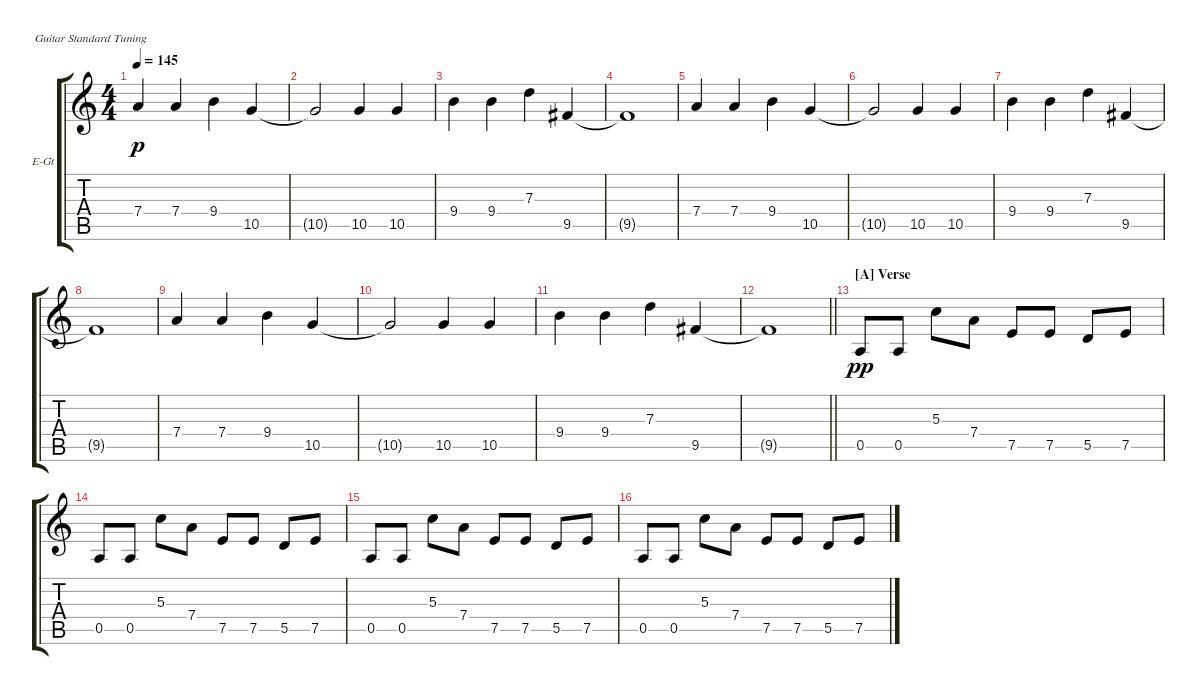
\bracketExtendMode groupsimilarinstruments
\firstSystemTrackNameOrientation horizontal
\otherSystemsTrackNameOrientation horizontal
\track ("Nick Valensi" "E-Gt") {instrument overdrivenguitar}
\staff {score tabs}
\tuning (E4 B3 G3 D3 A2 E2)
\ts (4 4)
\tempo 145
\clef g2
\ks c
7.4.4{dy p} 7.4.4 9.4.4 10.5.4 |
10.5{t}.2 10.5.4 10.5.4 |
9.4.4 9.4.4 7.3.4 9.5.4 |
9.5{t}.1 |
7.4.4 7.4.4 9.4.4 10.5.4 |
10.5{t}.2 10.5.4 10.5.4 |
9.4.4 9.4.4 7.3.4 9.5.4 |
9.5{t}.1 |
7.4.4 7.4.4 9.4.4 10.5.4 |
10.5{t}.2 10.5.4 10.5.4 |
9.4.4 9.4.4 7.3.4 9.5.4 |
\barLineRight lightlight
9.5{t}.1 |
\section ("A" "Verse")
0.5.8{dy pp} 0.5.8 5.3.8 7.4.8 7.5.8 7.5.8 5.5.8 7.5.8 |
0.5.8 0.5.8 5.3.8 7.4.8 7.5.8 7.5.8 5.5.8 7.5.8 |
0.5.8 0.5.8 5.3.8 7.4.8 7.5.8 7.5.8 5.5.8 7.5.8 |
0.5.8 0.5.8 5.3.8 7.4.8 7.5.8 7.5.8 5.5.8 7.5.8
